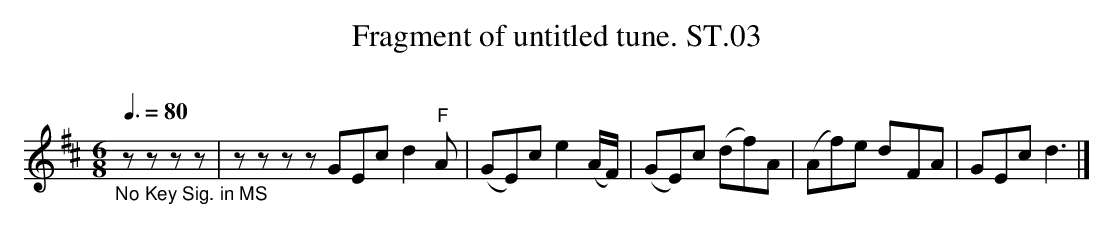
X:1
T:Fragment of untitled tune. ST.03
M:6/8
L:1/8
Q:3/8=80
O:
K:D
"_No Key Sig. in MS"zzzz|zzzzGEcd2"^F"A|(GE)ce2(A/2F/2)|\
(GE)c (df)A|(Af)e d-FA|GEcd3|]
